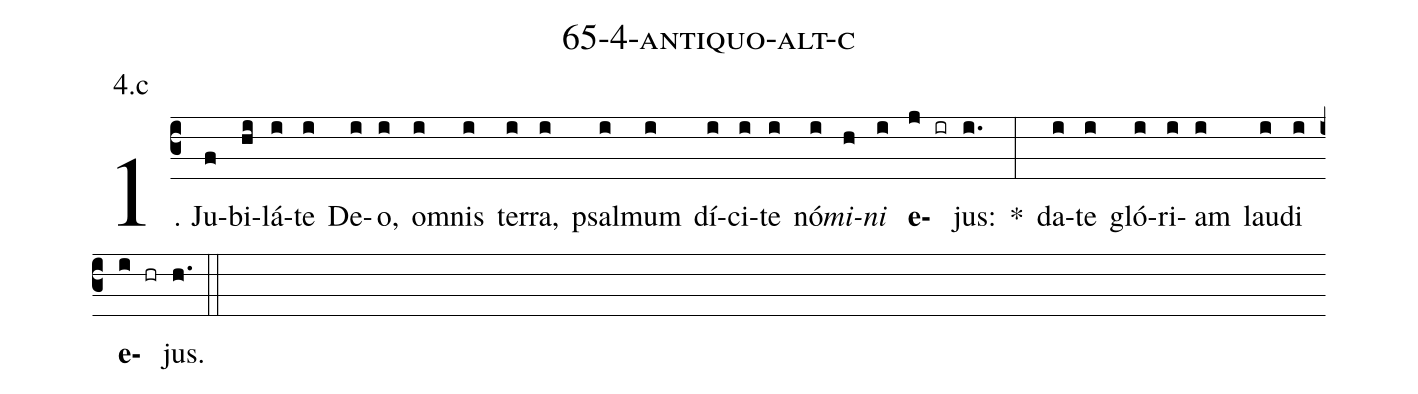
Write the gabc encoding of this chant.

name: 65-4-antiquo-alt-c;
annotation: 4.c;
%%
(c3)1. Ju(f)bi(hi)lá(i)te(i) De(i)o,(i) om(i)nis(i) ter(i)ra,(i) psal(i)mum(i) dí(i)ci(i)te(i) nó(i)<i>mi</i>(h)<i>ni</i>(i) <b>e</b>(j ir)jus:(i.) *(:) da(i)te(i) gló(i)ri(i)am(i) lau(i)di(i) <b>e</b>(i hr)jus.(h.) (::)
